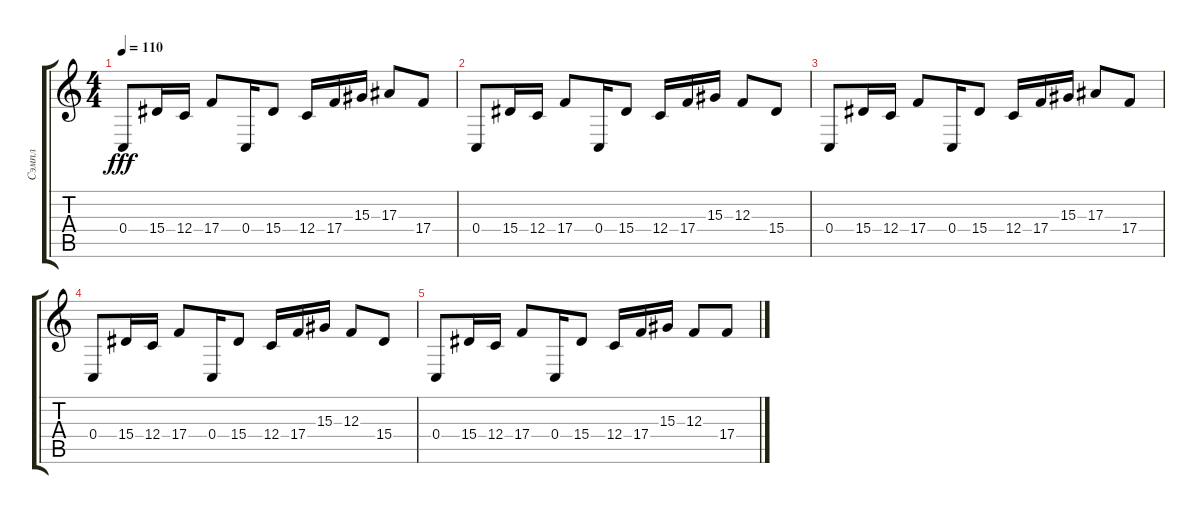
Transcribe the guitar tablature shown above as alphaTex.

\track ("Сэмпл" "Сэмпл") {instrument lead1square}
\staff {score tabs}
\tuning (D4 A3 F3 C3 G2 C2) {hide}
\ts (4 4)
\tempo 110
\clef g2
\ks c
0.4.8{dy fff} 15.4.16 12.4.16 17.4.8 0.4.16 15.4.8 12.4.16 17.4.16 15.3.16 17.3.8 17.4.8 |
0.4.8 15.4.16 12.4.16 17.4.8 0.4.16 15.4.8 12.4.16 17.4.16 15.3.16 12.3.8 15.4.8 |
0.4.8 15.4.16 12.4.16 17.4.8 0.4.16 15.4.8 12.4.16 17.4.16 15.3.16 17.3.8 17.4.8 |
0.4.8 15.4.16 12.4.16 17.4.8 0.4.16 15.4.8 12.4.16 17.4.16 15.3.16 12.3.8 15.4.8 |
0.4.8 15.4.16 12.4.16 17.4.8 0.4.16 15.4.8 12.4.16 17.4.16 15.3.16 12.3.8 17.4.8
